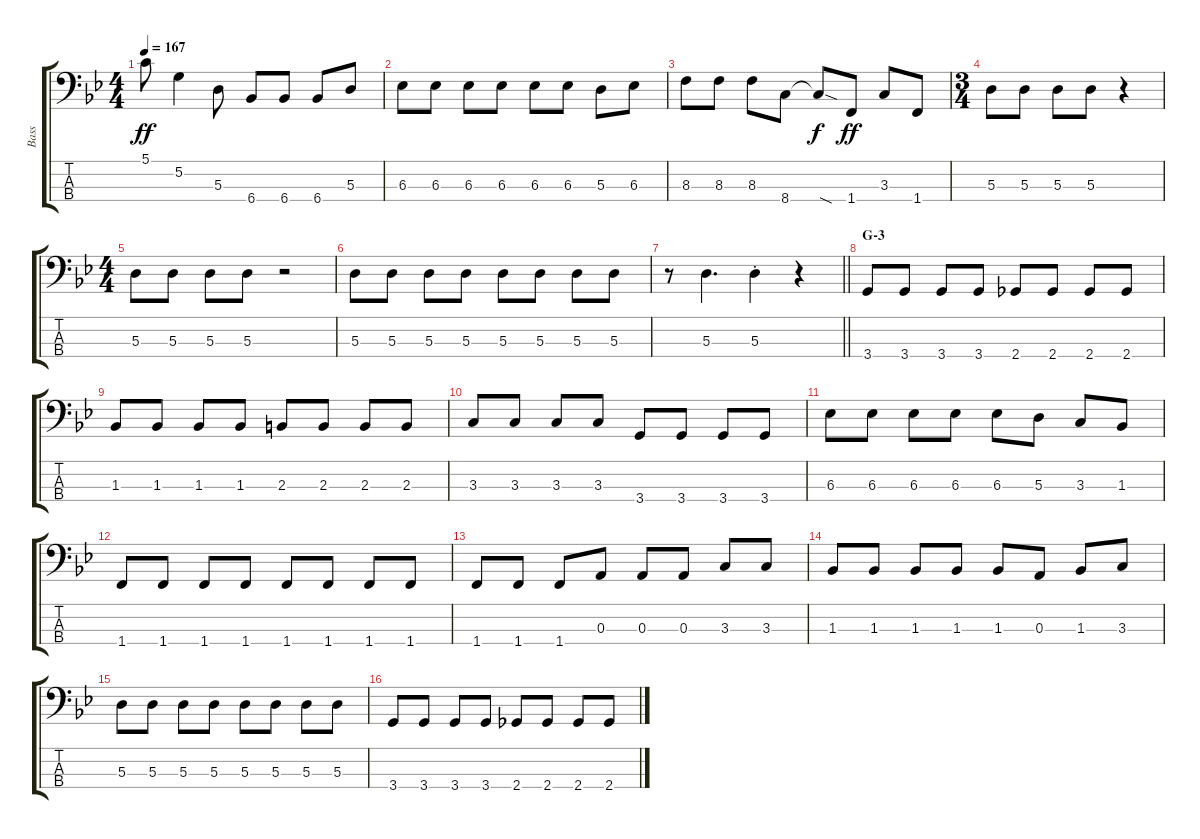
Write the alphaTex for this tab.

\track ("Bass" "Bass") {instrument electricbasspick}
\staff {score tabs}
\tuning (G2 D2 A1 E1) {hide}
\ts (4 4)
\tempo 167
\clef f4
\ks bb
5.1.8{dy ff} 5.2.4 5.3.8 6.4.8 6.4.8 6.4.8 5.3.8 |
6.3.8 6.3.8 6.3.8 6.3.8 6.3.8 6.3.8 5.3.8 6.3.8 |
8.3.8 8.3.8 8.3.8 8.4.8 8.4{sod t}.8{dy f} 1.4.8{dy ff} 3.3.8 1.4.8 |
\ts (3 4)
5.3.8 5.3.8 5.3.8 5.3.8 r.4 |
\ts (4 4)
5.3.8 5.3.8 5.3.8 5.3.8 r.2 |
5.3.8 5.3.8 5.3.8 5.3.8 5.3.8 5.3.8 5.3.8 5.3.8 |
\barLineRight lightlight
r.8 5.3.4{d} 5.3{st}.4 r.4 |
\section ("" "G-3")
3.4.8 3.4.8 3.4.8 3.4.8 2.4.8 2.4.8 2.4.8 2.4.8 |
1.3.8 1.3.8 1.3.8 1.3.8 2.3.8 2.3.8 2.3.8 2.3.8 |
3.3.8 3.3.8 3.3.8 3.3.8 3.4.8 3.4.8 3.4.8 3.4.8 |
6.3.8 6.3.8 6.3.8 6.3.8 6.3.8 5.3.8 3.3.8 1.3.8 |
1.4.8 1.4.8 1.4.8 1.4.8 1.4.8 1.4.8 1.4.8 1.4.8 |
1.4.8 1.4.8 1.4.8 0.3.8 0.3.8 0.3.8 3.3.8 3.3.8 |
1.3.8 1.3.8 1.3.8 1.3.8 1.3.8 0.3.8 1.3.8 3.3.8 |
5.3.8 5.3.8 5.3.8 5.3.8 5.3.8 5.3.8 5.3.8 5.3.8 |
3.4.8 3.4.8 3.4.8 3.4.8 2.4.8 2.4.8 2.4.8 2.4.8
